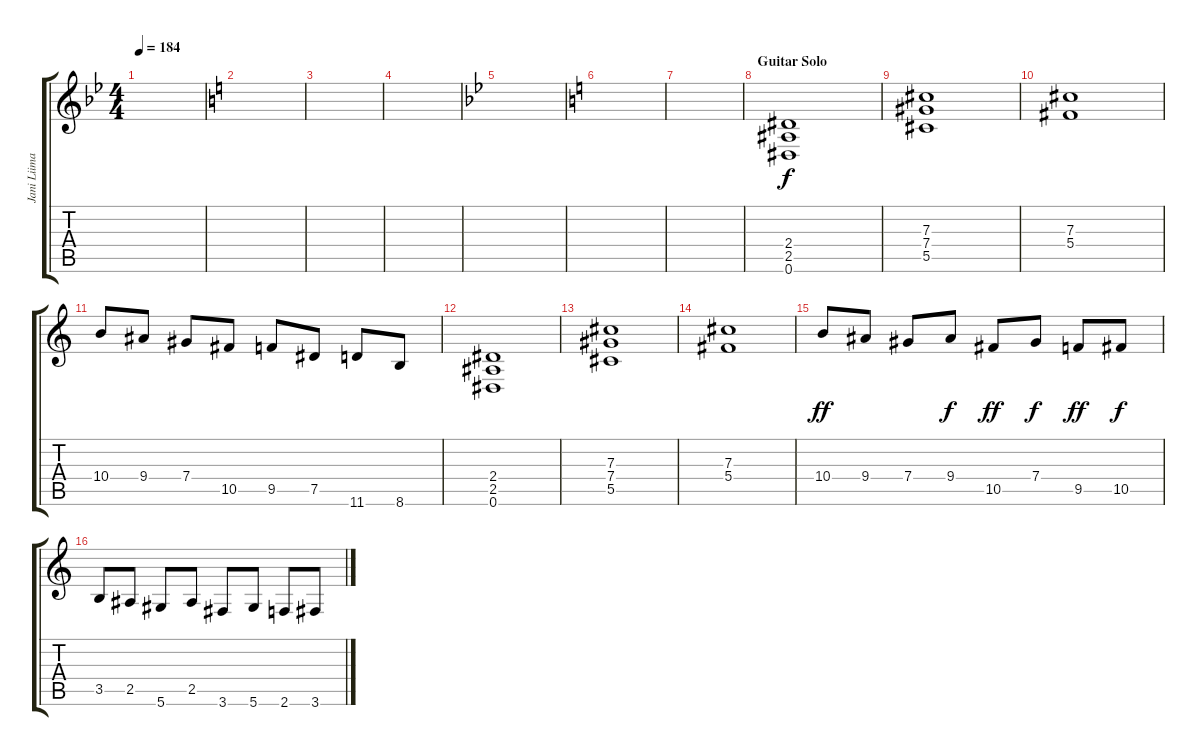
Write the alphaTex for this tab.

\track ("Jani Liimatainen - Guitar II" "Jani Liima") {instrument distortionguitar}
\staff {score tabs}
\tuning (Eb4 Bb3 Gb3 Db3 Ab2 Eb2) {hide}
\ts (4 4)
\tempo 184
\clef g2
\ks gminor
|
\ks c
|
|
|
\ks gminor
|
\ks c
|
|
\section ("" "Guitar Solo ")
(2.4 2.5 0.6).1 |
(7.3 7.4 5.5).1 |
(7.3 5.4).1 |
10.4.8 9.4.8 7.4.8 10.5.8 9.5.8 7.5.8 11.6.8 8.6.8 |
(2.4 2.5 0.6).1 |
(7.3 7.4 5.5).1 |
(7.3 5.4).1 |
10.4.8{dy ff} 9.4.8 7.4.8 9.4.8{dy f} 10.5.8{dy ff} 7.4.8{dy f} 9.5.8{dy ff} 10.5.8{dy f} |
3.5.8 2.5.8 5.6.8 2.5.8 3.6.8 5.6.8 2.6.8 3.6.8
